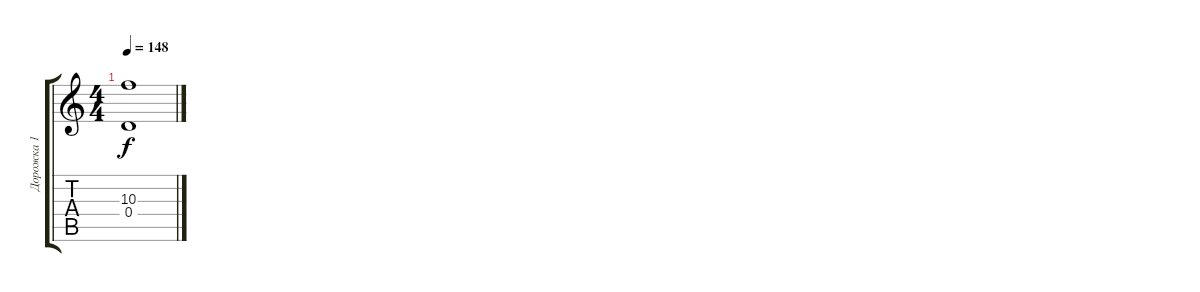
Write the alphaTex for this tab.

\track ("Дорожка 1" "Дорожка 1") {instrument overdrivenguitar}
\staff {score tabs}
\tuning (E4 B3 G3 D3 A2 D2) {hide}
\ts (4 4)
\tempo 148
\clef g2
\ks c
(10.3{t} 0.4).1{dy f}
